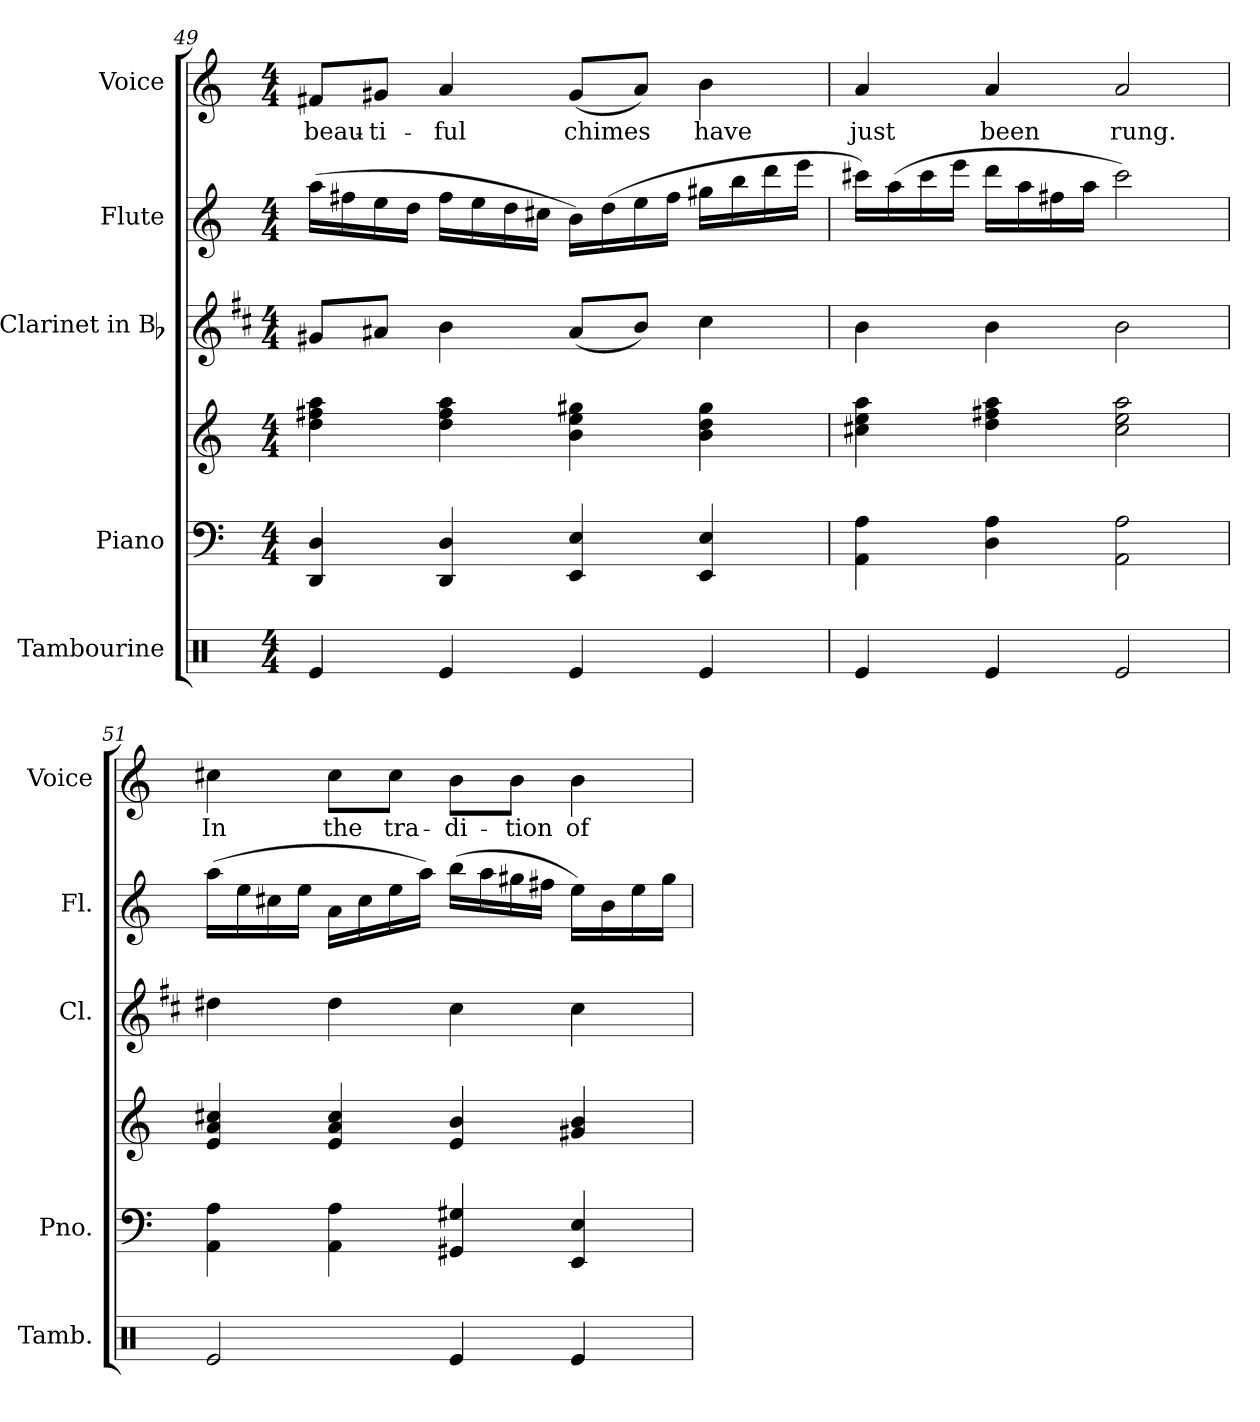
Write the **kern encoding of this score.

**kern	**kern	**kern	**kern	**kern	**kern	**text
*part5	*part4	*part4	*part3	*part2	*part1	*part1
*staff6	*staff5	*staff4	*staff3	*staff2	*staff1	*staff1
*I"Tambourine	*I"Piano	*	*I"Clarinet in Bb	*I"Flute	*I"Voice	*
*I'Tamb.	*I'Pno.	*	*I'Cl.	*I'Fl.	*I'Voice	*
*clefX	*clefF4	*clefG2	*clefG2	*clefG2	*clefG2	*
*	*	*	*ITrd1c2	*	*	*
*k[]	*k[]	*k[]	*k[]	*k[]	*k[]	*
*C:	*C:	*C:	*C:	*C:	*C:	*
*M4/4	*M4/4	*M4/4	*M4/4	*M4/4	*M4/4	*
=49	=49	=49	=49	=49	=49	=49
!	!	!	!	!	!	!LO:LY:b:color=#000000
4Rei/	4DDi/ 4Di	4ddi\ 4ff#Xi 4aai	8f#Xi/L	(16aai\LL	8f#Xi/L	beau-
.	.	.	.	16ff#Xi\	.	.
!	!	!	!	!	!	!LO:LY:b:color=#000000
.	.	.	8g#Xi/J	16eei\	8g#Xi/J	-ti-
.	.	.	.	16ddi\JJ	.	.
!	!	!	!	!	!	!LO:LY:b:color=#000000
4Rei/	4DDi/ 4Di	4ddi\ 4ff#i 4aai	4ai\	16ff#i\LL	4ai/	-ful
.	.	.	.	16eei\	.	.
.	.	.	.	16ddi\	.	.
.	.	.	.	16cc#Xi\JJ	.	.
!	!	!	!	!	!	!LO:LY:b:color=#000000
4Rei/	4EEi/ 4Ei	4bi\ 4eei 4gg#Xi	(8g#i/L	16bi\LL)	(8g#i/L	chimes
.	.	.	.	(16ddi\	.	.
.	.	.	8ai/J)	16eei\	8ai/J)	.
.	.	.	.	16ff#i\JJ	.	.
!	!	!	!	!	!	!LO:LY:b:color=#000000
4Rei/	4EEi/ 4Ei	4bi\ 4ddi 4gg#i	4bi\	16gg#Xi\LL	4bi\	have
.	.	.	.	16bbi\	.	.
.	.	.	.	16dddi\	.	.
.	.	.	.	16eeei\JJ	.	.
=50	=50	=50	=50	=50	=50	=50
!	!	!	!	!	!	!LO:LY:b:color=#000000
4Rei/	4AAi\ 4Ai	4cc#Xi\ 4eei 4aai	4ai\	16ccc#Xi\LL)	4ai/	just
.	.	.	.	(16aai\	.	.
.	.	.	.	16ccc#i\	.	.
.	.	.	.	16eeei\JJ	.	.
!	!	!	!	!	!	!LO:LY:b:color=#000000
4Rei/	4Di\ 4Ai	4ddi\ 4ff#Xi 4aai	4ai\	16dddi\LL	4ai/	been
.	.	.	.	16aai\	.	.
.	.	.	.	16ff#Xi\	.	.
.	.	.	.	16aai\JJ	.	.
!	!	!	!	!	!	!LO:LY:b:color=#000000
2Rei/	2AAi\ 2Ai	2cc#i\ 2eei 2aai	2ai\	2ccc#i\)	2ai/	rung.
=51	=51	=51	=51	=51	=51	=51
!	!	!	!	!	!	!LO:LY:b:color=#000000
2Rei/	4AAi\ 4Ai	4ei/ 4ai 4cc#Xi	4cc#Xi\	(16aai\LL	4cc#Xi\	In
.	.	.	.	16eei\	.	.
.	.	.	.	16cc#Xi\	.	.
.	.	.	.	16eei\JJ	.	.
!	!	!	!	!	!	!LO:LY:b:color=#000000
.	4AAi\ 4Ai	4ei/ 4ai 4cc#i	4cc#i\	16ai\LL	8cc#i\L	the
.	.	.	.	16cc#i\	.	.
!	!	!	!	!	!	!LO:LY:b:color=#000000
.	.	.	.	16eei\	8cc#i\J	tra-
.	.	.	.	16aai\JJ)	.	.
!	!	!	!	!	!	!LO:LY:b:color=#000000
4Rei/	4GG#Xi/ 4G#Xi	4ei/ 4bi	4bi\	(16bbi\LL	8bi\L	-di-
.	.	.	.	16aai\	.	.
!	!	!	!	!	!	!LO:LY:b:color=#000000
.	.	.	.	16gg#Xi\	8bi\J	-tion
.	.	.	.	16ff#Xi\JJ	.	.
!	!	!	!	!	!	!LO:LY:b:color=#000000
4Rei/	4EEi/ 4Ei	4g#Xi/ 4bi	4bi\	16eei\LL)	4bi\	of
.	.	.	.	16bi\	.	.
.	.	.	.	16eei\	.	.
.	.	.	.	16gg#i\JJ	.	.
=	=	=	=	=	=	=
*-	*-	*-	*-	*-	*-	*-
